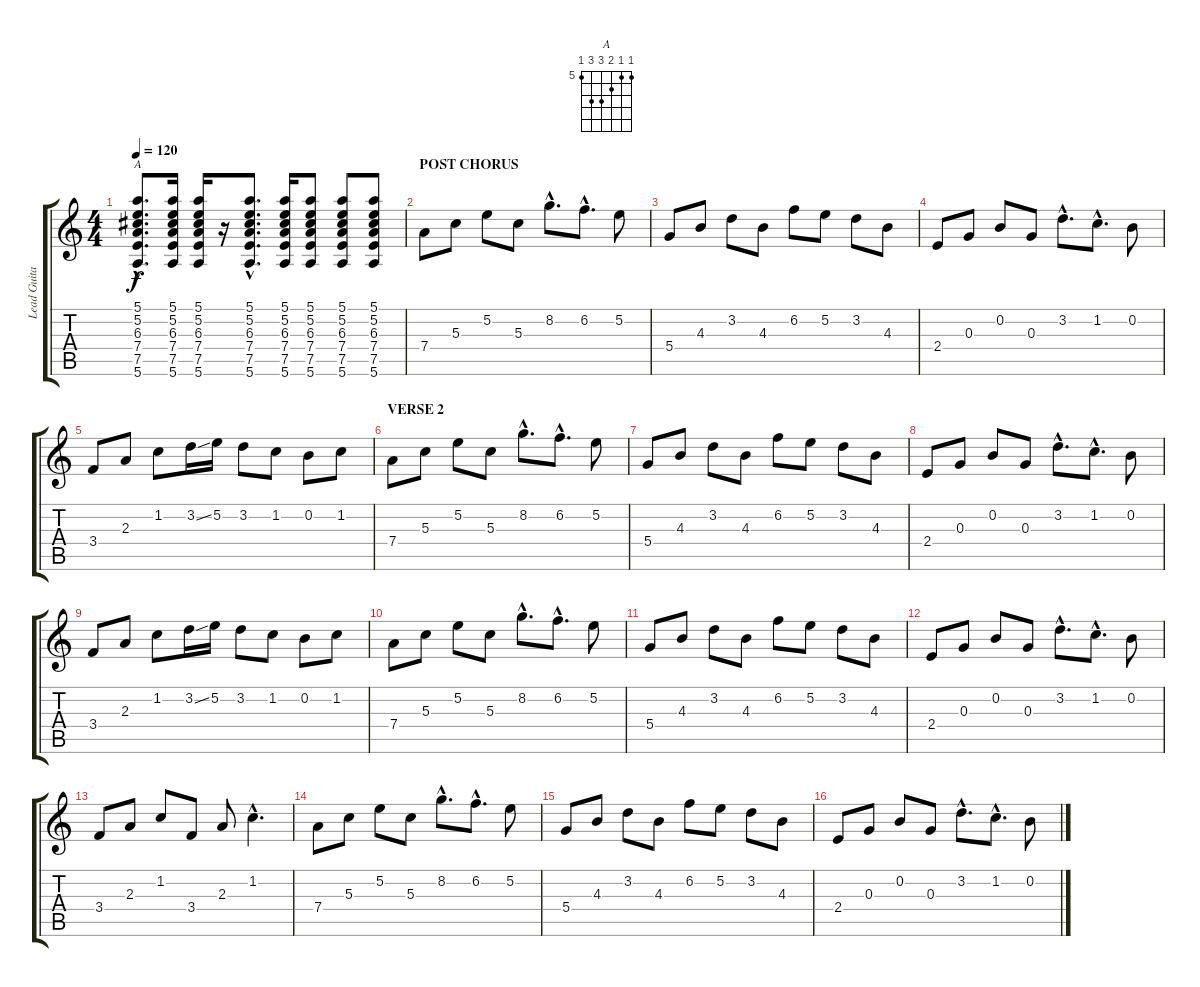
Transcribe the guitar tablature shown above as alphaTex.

\track ("Lead Guitar" "Lead Guita") {instrument acousticguitarnylon}
\staff {score tabs}
\tuning (E4 B3 G3 D3 A2 E2) {hide}
\chord ("A" 5 5 6 7 7 5) {firstfret 5}
\ts (4 4)
\tempo 120
\clef g2
\ks c
(5.1{hac} 5.2{hac} 6.3{hac} 7.4{hac} 7.5{hac} 5.6{hac}).8{d ch "A" dy f} (5.1 5.2 6.3 7.4 7.5 5.6).16 (5.1 5.2 6.3 7.4 7.5 5.6).16 r.16 (5.1{hac} 5.2{hac} 6.3{hac} 7.4{hac} 7.5{hac} 5.6{hac}).8{d} (5.1 5.2 6.3 7.4 7.5 5.6).16 (5.1 5.2 6.3 7.4 7.5 5.6).8 (5.1 5.2 6.3 7.4 7.5 5.6).8 (5.1 5.2 6.3 7.4 7.5 5.6).8 |
\section ("" "POST CHORUS")
7.4.8 5.3.8 5.2.8 5.3.8 8.2{hac}.8{d} 6.2{hac}.8{d} 5.2.8 |
5.4.8 4.3.8 3.2.8 4.3.8 6.2.8 5.2.8 3.2.8 4.3.8 |
2.4.8 0.3.8 0.2.8 0.3.8 3.2{hac}.8{d} 1.2{hac}.8{d} 0.2.8 |
3.4.8 2.3.8 1.2.8 3.2{ss}.16 5.2.16 3.2.8 1.2.8 0.2.8 1.2.8 |
\section ("" "VERSE 2")
7.4.8 5.3.8 5.2.8 5.3.8 8.2{hac}.8{d} 6.2{hac}.8{d} 5.2.8 |
5.4.8 4.3.8 3.2.8 4.3.8 6.2.8 5.2.8 3.2.8 4.3.8 |
2.4.8 0.3.8 0.2.8 0.3.8 3.2{hac}.8{d} 1.2{hac}.8{d} 0.2.8 |
3.4.8 2.3.8 1.2.8 3.2{ss}.16 5.2.16 3.2.8 1.2.8 0.2.8 1.2.8 |
7.4.8 5.3.8 5.2.8 5.3.8 8.2{hac}.8{d} 6.2{hac}.8{d} 5.2.8 |
5.4.8 4.3.8 3.2.8 4.3.8 6.2.8 5.2.8 3.2.8 4.3.8 |
2.4.8 0.3.8 0.2.8 0.3.8 3.2{hac}.8{d} 1.2{hac}.8{d} 0.2.8 |
3.4.8 2.3.8 1.2.8 3.4.8 2.3.8 1.2{hac}.4{d} |
7.4.8 5.3.8 5.2.8 5.3.8 8.2{hac}.8{d} 6.2{hac}.8{d} 5.2.8 |
5.4.8 4.3.8 3.2.8 4.3.8 6.2.8 5.2.8 3.2.8 4.3.8 |
2.4.8 0.3.8 0.2.8 0.3.8 3.2{hac}.8{d} 1.2{hac}.8{d} 0.2.8
